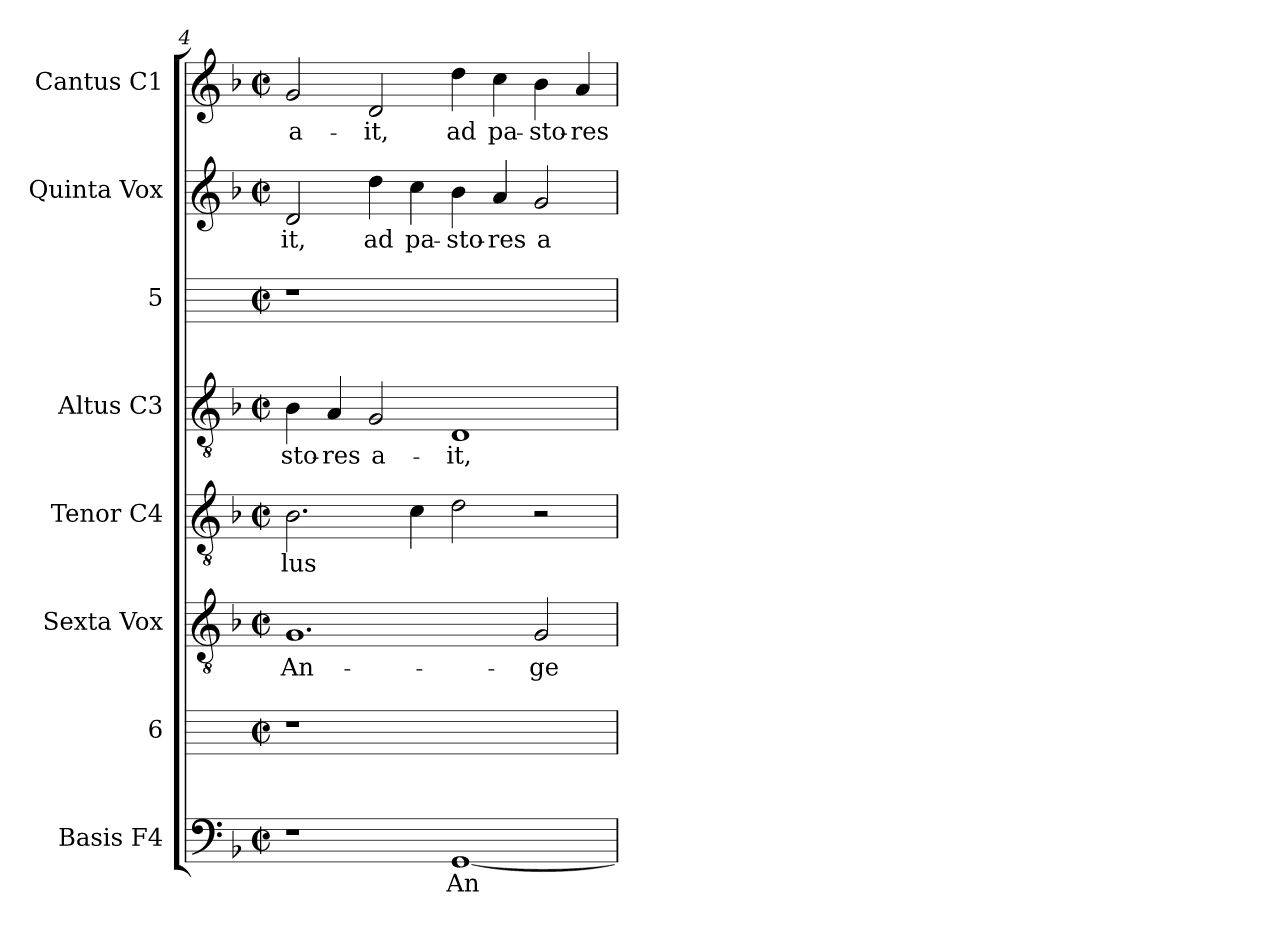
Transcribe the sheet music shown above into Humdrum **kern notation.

**kern	**text	**kern	**kern	**text	**kern	**text	**kern	**text	**kern	**kern	**text	**kern	**text
*part8	*part8	*part7	*part6	*part6	*part5	*part5	*part4	*part4	*part3	*part2	*part2	*part1	*part1
*staff8	*staff8	*staff7	*staff6	*staff6	*staff5	*staff5	*staff4	*staff4	*staff3	*staff2	*staff2	*staff1	*staff1
*I"Basis  F4	*	*I"6	*I"Sexta  Vox	*	*I"Tenor  C4	*	*I"Altus  C3	*	*I"5	*I"Quinta  Vox	*	*I"Cantus  C1	*
*I'B	*	*	*	*	*I'T	*	*I'A	*	*	*	*	*I'C	*
*clefF4	*	*	*clefGv2	*	*clefGv2	*	*clefGv2	*	*	*clefG2	*	*clefG2	*
*k[b-]	*	*k[]	*k[b-]	*	*k[b-]	*	*k[b-]	*	*k[]	*k[b-]	*	*k[b-]	*
*F:	*	*C:	*F:	*	*F:	*	*F:	*	*C:	*F:	*	*F:	*
*M2/2	*	*M2/2	*M2/2	*	*M2/2	*	*M2/2	*	*M2/2	*M2/2	*	*M2/2	*
*met(c|)	*	*met(c|)	*met(c|)	*	*met(c|)	*	*met(c|)	*	*met(c|)	*met(c|)	*	*met(c|)	*
=4	=4	=4	=4	=4	=4	=4	=4	=4	=4	=4	=4	=4	=4
!	!	!	!	!LO:LY:b:cj	!	!LO:LY:b:cj	!	!LO:LY:b:cj	!	!	!LO:LY:b:cj	!	!LO:LY:b:cj
1r	.	1r	1.G	An-	2.B-\	-lus	4B-\	-sto-	1r	2d/	-it,	2g/	a-
!	!	!	!	!	!	!	!	!LO:LY:b:cj	!	!	!	!	!
.	.	.	.	.	.	.	4A/	-res	.	.	.	.	.
!	!	!	!	!	!	!	!	!LO:LY:b:cj	!	!	!LO:LY:b:cj	!	!LO:LY:b:cj
.	.	.	.	.	.	.	2G/	a-	.	4dd\	ad	2d/	-it,
!	!	!	!	!	!	!LO:LY:b:cj	!	!	!	!	!LO:LY:b:cj	!	!
.	.	.	.	.	4c\	.	.	.	.	4cc\	pa-	.	.
!	!LO:LY:b:cj	!	!	!	!	!LO:LY:b:cj	!	!LO:LY:b:cj	!	!	!LO:LY:b:cj	!	!LO:LY:b:cj
[<1GG	An-	1ryy	.	.	2d\	.	1D	-it,	1ryy	4b-\	-sto-	4dd\	ad
!	!	!	!	!	!	!	!	!	!	!	!LO:LY:b:cj	!	!LO:LY:b:cj
.	.	.	.	.	.	.	.	.	.	4a/	-res	4cc\	pa-
!	!	!	!	!LO:LY:b:cj	!	!	!	!	!	!	!LO:LY:b:cj	!	!LO:LY:b:cj
.	.	.	2G/	-ge-	2r	.	.	.	.	2g/	a-	4b-\	-sto-
!	!	!	!	!	!	!	!	!	!	!	!	!	!LO:LY:b:cj
.	.	.	.	.	.	.	.	.	.	.	.	4a/	-res
=	=	=	=	=	=	=	=	=	=	=	=	=	=
*-	*-	*-	*-	*-	*-	*-	*-	*-	*-	*-	*-	*-	*-
